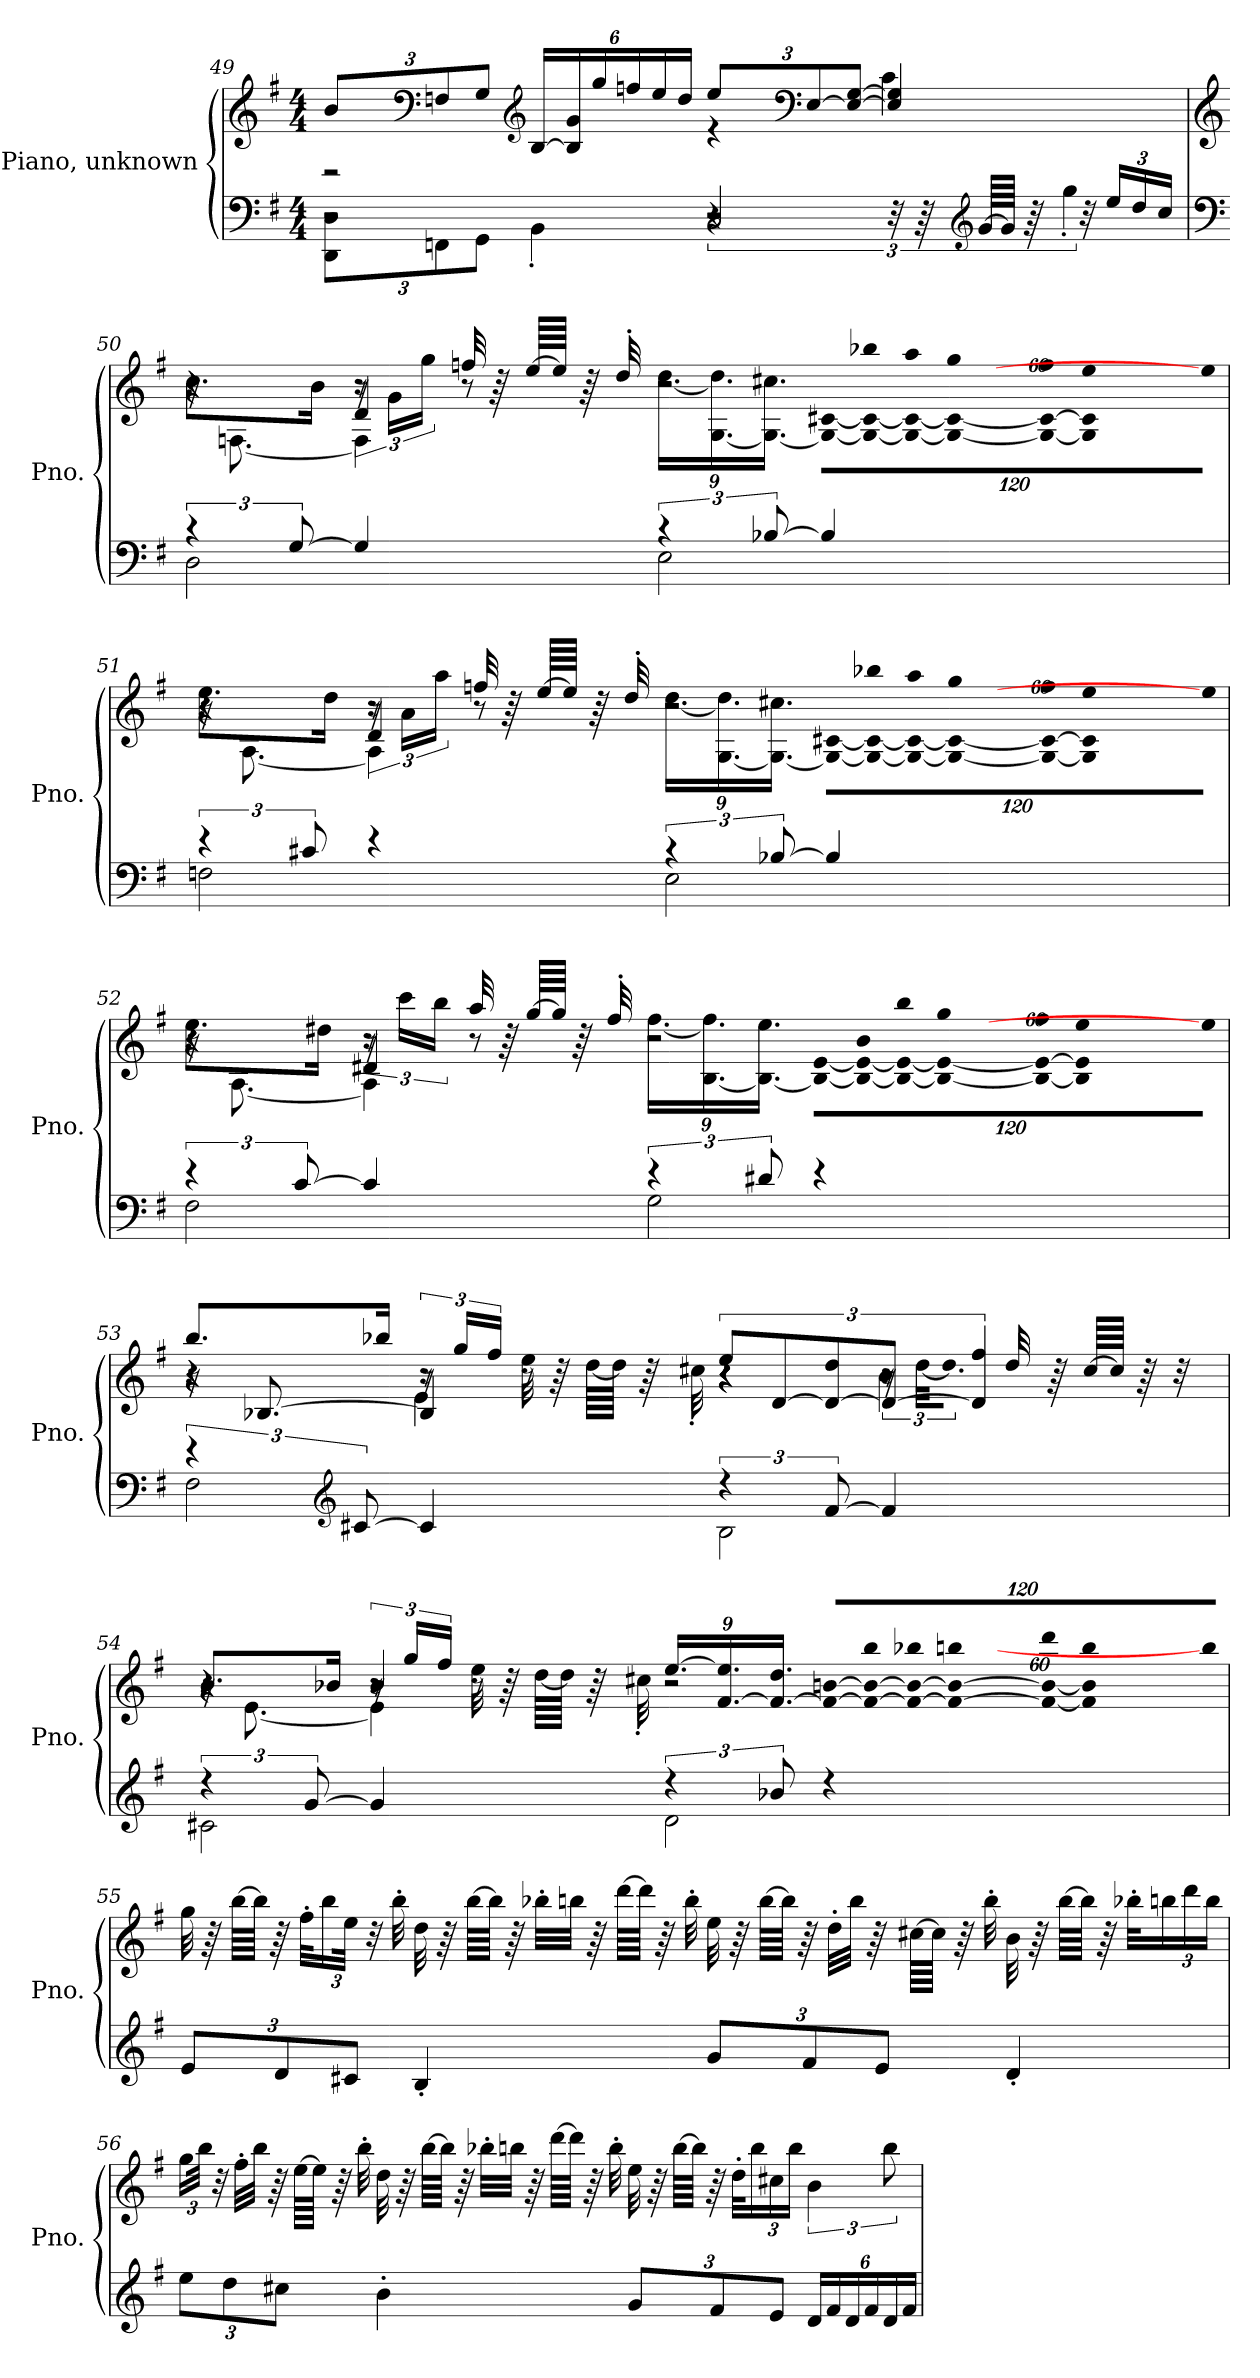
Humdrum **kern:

**kern	**kern
*part1	*part1
*staff2	*staff1
*I"Piano, unknown	*
*I'Pno.	*
!!LO:LB:g=z
*clefF4	*clefG2
*k[f#]	*k[f#]
*M4/4	*M4/4
=49	=49
*^	*
*	*Xbrackettup	*Xbrackettup
*	*^	*^
2r	12DD\ 12D\L	2r	12b/L	2r
*	*	*	*clefF4	*
.	12FFn\	.	12Fn/	.
.	12GG\J	.	12G/J	.
*	*	*	*clefG2	*
.	4BB'\	.	[24B/LL	.
.	.	.	24B/] 24g/	.
.	.	.	24gg/	.
.	.	.	24ffn/	.
.	.	.	24ee/	.
.	.	.	24dd/JJ	.
*	*brackettup	*	*	*
4r	3r	2C/	12ee/L	4r
*	*	*	*clefF4	*
.	.	.	[12E/	.
.	.	.	12E/_ [12G/J	.
32r	.	.	4E/] 4G/]	4c\
64r	.	.	.	.
*clefG2	*	*	*	*
[64g/LLLL	.	.	.	.
64g/JJJJ]	.	.	.	.
64r	.	.	.	.
.	6gg'\	.	.	.
32r	.	.	.	.
*Xbrackettup	*	*	*	*
24ee/LL	.	.	.	.
24dd/	.	.	.	.
24cc/JJ	.	.	.	.
*v	*v	*v	*	*
*	*v	*v
!!LO:LB:g=z
=50	=50
*clefF4	*clefG2
*brackettup	*
*^	*^
*	*	*	*^
*	*	*	*	*^
6r	2D\	4r	8.cc\L	4r	16r
.	.	.	.	.	[8.Fn\
[12G/	.	.	.	.	.
.	.	.	16b\Jk	.	.
*	*	*	*brackettup	*	*
4G/]	.	8r	24r	4d/	4F\]
.	.	.	24g\LL	.	.
.	.	.	24gg\JJ	.	.
.	.	32ffn/	8r	.	.
.	.	64r	.	.	.
.	.	[64ee/LLLL	.	.	.
.	.	64ee/JJJJ]	.	.	.
.	.	64r	.	.	.
.	.	32dd'/	.	.	.
*	*	*	*Xbrackettup	*	*
6r	2E\	2r	[18.dd\LL	2r	2r
.	.	.	[18.G\ 18.dd\]	.	.
[12B-X/	.	.	18.G\_ 18.cc#X\JJ	.	.
!	!	!	!LO:N:vis=16	!	!
4B-/]	.	.	1920%107G\_ [1920%107c#X\LL	.	.
!	!	!	!LO:N:vis=32	!	!
.	.	.	1920%53G\_ 1920%53c#\_ 1920%53bb-X\L	.	.
!	!	!	!LO:N:vis=32	!	!
.	.	.	1920%53G\_ 1920%53c#\_ 1920%53aa\J	.	.
!	!	!	!LO:N:vis=16	!	!
.	.	.	1920%107G\_ 1920%107c#\_ 1920%107gg\	.	.
!	!	!	!LO:N:vis=32	!	!
.	.	.	1920%53G\_ 1920%53c#\_ 1920%53ff\L	.	.
!	!	!	!LO:N:vis=32	!	!
.	.	.	1920%53G\] 1920%53c#\] [1920%53ee\	.	.
.	.	.	1920ryy	.	.
!	!	!	!LO:N:vis=32	!	!
.	.	.	1920%53ee\JJJ]	.	.
!!LO:LB:g=z	!!	!!	!!
=51	=51	=51	=51	=51	=51
6r	2Fn\	4r	8.ee\L	4r	16r
.	.	.	.	.	[8.A\
12c#X/	.	.	.	.	.
.	.	.	16dd\Jk	.	.
*	*	*	*brackettup	*	*
4r	.	8r	24r	4d/	4A\]
.	.	.	24a\LL	.	.
.	.	.	24aa\JJ	.	.
.	.	32ffn/	8r	.	.
.	.	64r	.	.	.
.	.	[64ee/LLLL	.	.	.
.	.	64ee/JJJJ]	.	.	.
.	.	64r	.	.	.
.	.	32dd'/	.	.	.
*	*	*	*Xbrackettup	*	*
6r	2E\	2r	[18.dd\LL	2r	2r
.	.	.	[18.G\ 18.dd\]	.	.
[12B-X/	.	.	18.G\_ 18.cc#X\JJ	.	.
!	!	!	!LO:N:vis=16	!	!
4B-/]	.	.	1920%107G\_ [1920%107c#X\LL	.	.
!	!	!	!LO:N:vis=32	!	!
.	.	.	1920%53G\_ 1920%53c#\_ 1920%53bb-X\L	.	.
!	!	!	!LO:N:vis=32	!	!
.	.	.	1920%53G\_ 1920%53c#\_ 1920%53aa\J	.	.
!	!	!	!LO:N:vis=16	!	!
.	.	.	1920%107G\_ 1920%107c#\_ 1920%107gg\	.	.
!	!	!	!LO:N:vis=32	!	!
.	.	.	1920%53G\_ 1920%53c#\_ 1920%53ff\L	.	.
!	!	!	!LO:N:vis=32	!	!
.	.	.	1920%53G\] 1920%53c#\] [1920%53ee\	.	.
.	.	.	1920ryy	.	.
!	!	!	!LO:N:vis=32	!	!
.	.	.	1920%53ee\JJJ]	.	.
!!LO:LB:g=z	!!	!!	!!
=52	=52	=52	=52	=52	=52
6r	2F#\	4r	8.ee\L	4r	16r
.	.	.	.	.	[8.A\
[12c/	.	.	.	.	.
.	.	.	16dd#X\Jk	.	.
*	*	*	*brackettup	*	*
4c/]	.	8r	24r	4d#X/	4A\]
.	.	.	24ccc\LL	.	.
.	.	.	24bb\JJ	.	.
.	.	32aa/	8r	.	.
.	.	64r	.	.	.
.	.	[64gg/LLLL	.	.	.
.	.	64gg/JJJJ]	.	.	.
.	.	64r	.	.	.
.	.	32ff#'/	.	.	.
*	*	*	*Xbrackettup	*	*
6r	2G\	2r	[18.ff#\LL	2r	2r
.	.	.	[18.B\ 18.ff#\]	.	.
12d#X/	.	.	18.B\_ 18.ee\JJ	.	.
!	!	!	!LO:N:vis=16	!	!
4r	.	.	1920%107B\_ [1920%107e\LL	.	.
!	!	!	!LO:N:vis=32	!	!
.	.	.	1920%53B\_ 1920%53e\_ 1920%53b\L	.	.
!	!	!	!LO:N:vis=32	!	!
.	.	.	1920%53B\_ 1920%53e\_ 1920%53bb\J	.	.
!	!	!	!LO:N:vis=16	!	!
.	.	.	1920%107B\_ 1920%107e\_ 1920%107gg\	.	.
!	!	!	!LO:N:vis=32	!	!
.	.	.	1920%53B\_ 1920%53e\_ 1920%53ff#\L	.	.
!	!	!	!LO:N:vis=32	!	!
.	.	.	1920%53B\] 1920%53e\] [1920%53ee\	.	.
.	.	.	1920ryy	.	.
!	!	!	!LO:N:vis=32	!	!
.	.	.	1920%53ee\JJJ]	.	.
!!LO:LB:g=z	!!	!!	!!
=53	=53	=53	=53	=53	=53
6r	2F#\	8.bb/L	4r	16r	4r
.	.	.	.	[8.B-X/	.
*clefG2	*	*	*	*	*
[12c#X/	.	.	.	.	.
.	.	16bb-X/Jk	.	.	.
*	*	*brackettup	*	*	*
4c#/]	.	24r	8r	4B-/]	4e\
.	.	24gg/LL	.	.	.
.	.	24ff#/JJ	.	.	.
.	.	8r	32ee\	.	.
.	.	.	64r	.	.
.	.	.	[64dd\LLLL	.	.
.	.	.	64dd\JJJJ]	.	.
.	.	.	64r	.	.
.	.	.	32cc#X'\	.	.
6r	2B\	12ee/L	4r	4r	4r
.	.	[12d/	.	.	.
[12f#/	.	12d/_ 12dd/	.	.	.
4f#/]	.	12d/J_	24r	8r	4b\
.	.	.	[48dd\KKL	.	.
.	.	.	8.dd\J]	.	.
.	.	6d/] 6ff#/	.	.	.
.	.	.	.	32dd/	.
.	.	.	.	64r	.
.	.	.	.	[64cc#/LLLL	.
.	.	.	.	64cc#/JJJJ]	.
.	.	.	.	64r	.
.	.	.	.	32r	.
!!LO:PB:g=z	!!	!!	!!
=54	=54	=54	=54	=54	=54
6r	2c#X\	8.b/L	4r	4r	16r
.	.	.	.	.	[8.e\
[12g/	.	.	.	.	.
.	.	16b-X/Jk	.	.	.
4g/]	.	24r	8r	4b-/	4e\]
.	.	24gg/LL	.	.	.
.	.	24ff#/JJ	.	.	.
.	.	8r	32ee\	.	.
.	.	.	64r	.	.
.	.	.	[64dd\LLLL	.	.
.	.	.	64dd\JJJJ]	.	.
.	.	.	64r	.	.
.	.	.	32cc#X'\	.	.
*	*	*Xbrackettup	*	*	*
6r	2d\	[18.ee/LL	2r	2r	2r
.	.	[18.f#/ 18.ee/]	.	.	.
12b-X/	.	18.f#/_ 18.dd/JJ	.	.	.
!	!	!LO:N:vis=16	!	!	!
4r	.	1920%107f#/_ [1920%107bn/LL	.	.	.
!	!	!LO:N:vis=32	!	!	!
.	.	1920%53f#/_ 1920%53b/_ 1920%53bb/L	.	.	.
!	!	!LO:N:vis=32	!	!	!
.	.	1920%53f#/_ 1920%53b/_ 1920%53bb-X/J	.	.	.
!	!	!LO:N:vis=16	!	!	!
.	.	1920%107f#/_ 1920%107b/_ 1920%107bbn/	.	.	.
!	!	!LO:N:vis=32	!	!	!
.	.	1920%53f#/_ 1920%53b/_ 1920%53ddd/L	.	.	.
!	!	!LO:N:vis=32	!	!	!
.	.	1920%53f#/] 1920%53b/] [1920%53bb/	.	.	.
.	.	1920ryy	.	.	.
!	!	!LO:N:vis=32	!	!	!
.	.	1920%53bb/JJJ]	.	.	.
*v	*v	*	*	*	*
*	*v	*v	*v	*v
!!LO:LB:g=z
=55	=55
*Xbrackettup	*
12e/L	32gg\
.	64r
.	[64bb\LLLL
.	64bb\JJJJ]
.	64r
12d/	.
.	32ff#'\KLL
.	24bb\
12c#X/J	48ee\JJk
.	32r
.	32bb'\
4B'/	32dd\
.	64r
.	[64bb\LLLL
.	64bb\JJJJ]
.	64r
.	32bb-X'\LLL
.	32bbn\JJJ
.	64r
.	[64ddd\LLLL
.	64ddd\JJJJ]
.	64r
.	32bb'\
12g/L	32ee\
.	64r
.	[64bb\LLLL
.	64bb\JJJJ]
.	64r
12f#/	.
.	32dd'\LLL
.	32bb\JJJ
.	64r
12e/J	.
.	[64cc#X\LLLL
.	64cc#\JJJJ]
.	64r
.	32bb'\
4d'/	32b\
.	64r
.	[64bb\LLLL
.	64bb\JJJJ]
.	64r
.	32bb-X'\KLL
.	24bbn\
.	24ddd\
.	24bb\JJ
!!LO:LB:g=z
=56	=56
12ee\L	24gg\LL
.	48bb\JJk
.	32r
12dd\	.
.	32ff#'\LLL
.	32bb\JJJ
.	64r
12cc#X\J	.
.	[64ee\LLLL
.	64ee\JJJJ]
.	64r
.	32bb'\
4b'\	32dd\
.	64r
.	[64bb\LLLL
.	64bb\JJJJ]
.	64r
.	32bb-X'\LLL
.	32bbn\JJJ
.	64r
.	[64ddd\LLLL
.	64ddd\JJJJ]
.	64r
.	32bb'\
12g/L	32ee\
.	64r
.	[64bb\LLLL
.	64bb\JJJJ]
.	64r
12f#/	.
.	32dd'\KLL
.	24bb\
12e/J	24cc#X\
.	24bb\JJ
*	*brackettup
24d/LL	6b\
24f#/	.
24d/	.
24f#/	.
24d/	12bb\
24f#/JJ	.
=	=
*-	*-
